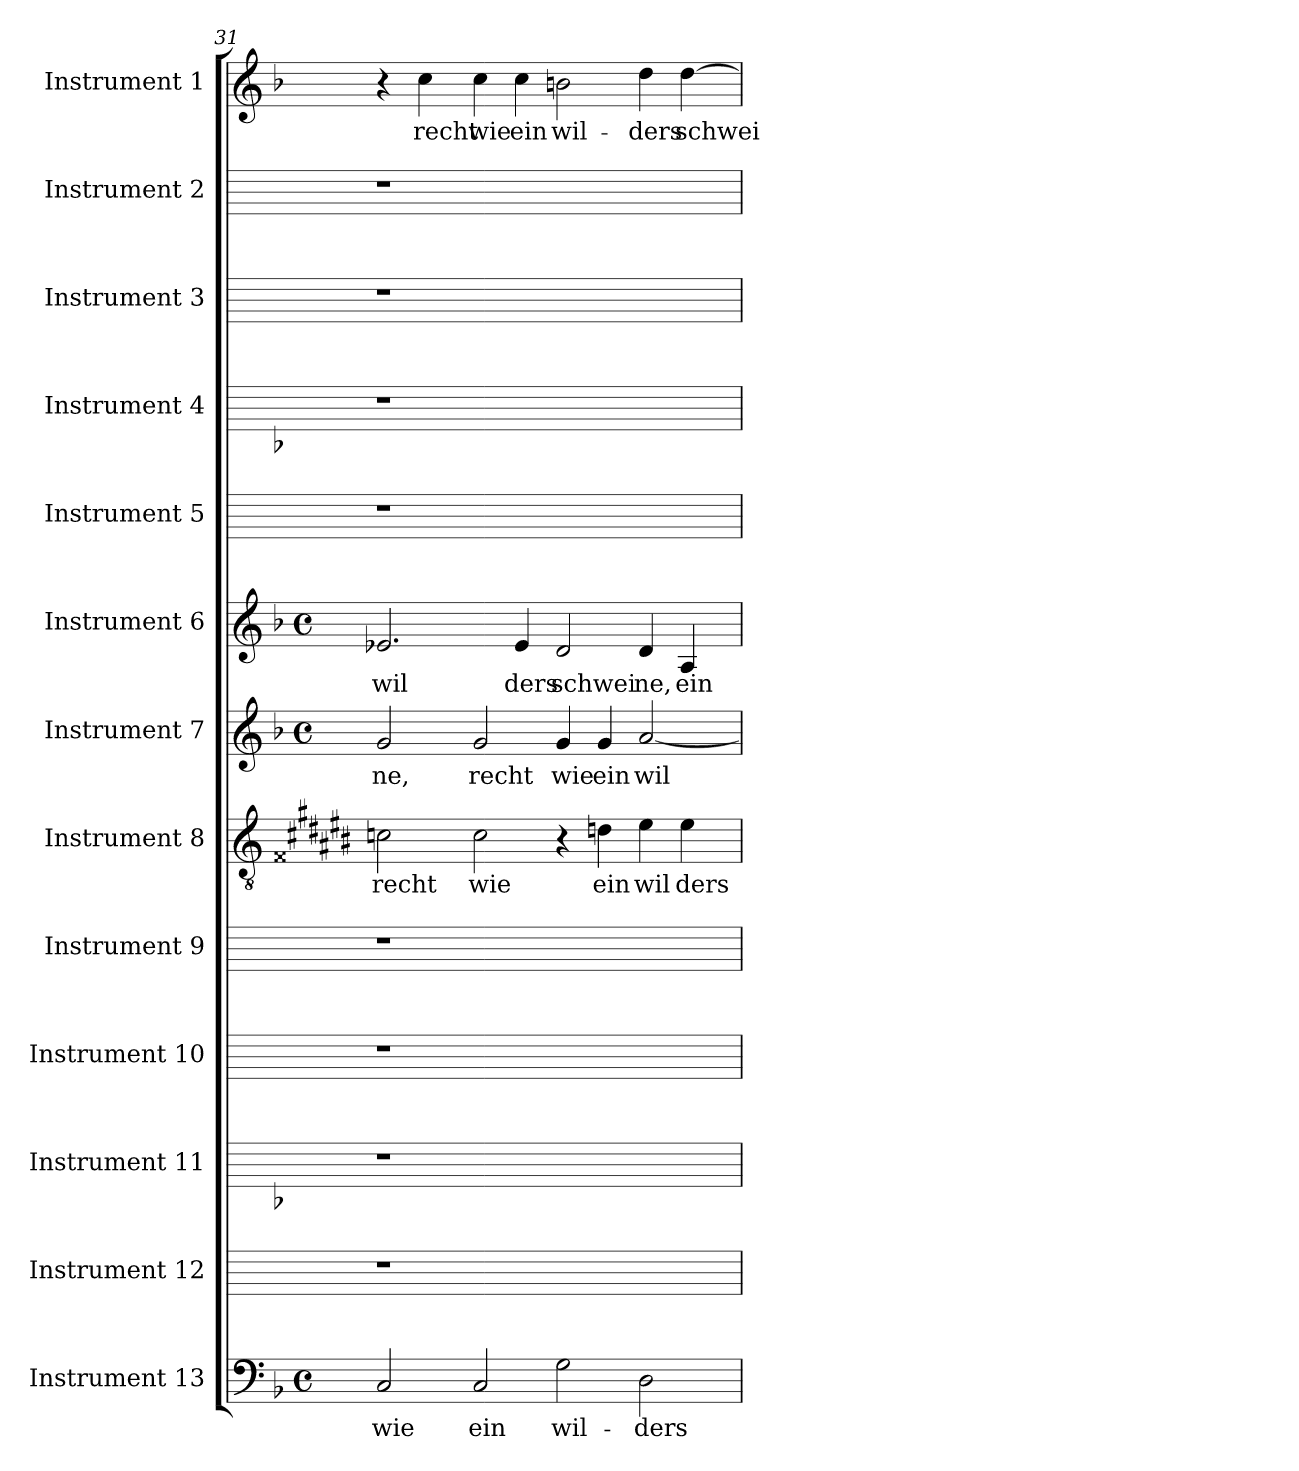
**kern	**text	**kern	**kern	**kern	**kern	**kern	**text	**kern	**text	**kern	**text	**kern	**kern	**kern	**kern	**kern	**text
*part13	*part13	*part12	*part11	*part10	*part9	*part8	*part8	*part7	*part7	*part6	*part6	*part5	*part4	*part3	*part2	*part1	*part1
*staff13	*staff13	*staff12	*staff11	*staff10	*staff9	*staff8	*staff8	*staff7	*staff7	*staff6	*staff6	*staff5	*staff4	*staff3	*staff2	*staff1	*staff1
*I"Instrument 13	*	*I"Instrument 12	*I"Instrument 11	*I"Instrument 10	*I"Instrument 9	*I"Instrument 8	*	*I"Instrument 7	*	*I"Instrument 6	*	*I"Instrument 5	*I"Instrument 4	*I"Instrument 3	*I"Instrument 2	*I"Instrument 1	*
*clefF4	*	*	*	*	*	*clefGv2	*	*clefG2	*	*clefG2	*	*	*	*	*	*clefG2	*
*ITrd-3c-5	*	*ITrd-2c-3	*ITrd1c2	*ITrd-2c-3	*ITrd-2c-3	*ITrd-2c-3	*	*ITrd-3c-5	*	*	*	*ITrd-2c-3	*ITrd1c2	*ITrd-2c-3	*ITrd-2c-3	*ITrd1c2	*
*k[b-e-]	*	*	*k[b-e-a-]	*	*	*k[f##c#g#d#a#e#b#]	*	*k[b-e-]	*	*k[b-]	*	*	*k[b-e-a-]	*	*	*k[b-e-a-]	*
*B-:	*	*	*E-:	*	*	*G#:	*	*B-:	*	*F:	*	*	*E-:	*	*	*E-:	*
*M4/4	*	*	*	*	*	*	*	*M4/4	*	*M4/4	*	*	*	*	*	*	*
*met(c)	*	*	*	*	*	*	*	*met(c)	*	*met(c)	*	*	*	*	*	*	*
=31	=31	=31	=31	=31	=31	=31	=31	=31	=31	=31	=31	=31	=31	=31	=31	=31	=31
!	!LO:LY:b:cj	!	!	!	!	!	!LO:LY:b:cj	!	!LO:LY:b:cj	!	!LO:LY:b:cj	!	!	!	!	!	!
2F/	wie	1r	1r	1r	1r	2e-\	recht	2cc/	ne,	2.e-X/	wil	1r	1r	1r	1r	4r	.
!	!	!	!	!	!	!	!	!	!	!	!	!	!	!	!	!	!LO:LY:b:cj
.	.	.	.	.	.	.	.	.	.	.	.	.	.	.	.	4b-\	recht
!	!LO:LY:b:cj	!	!	!	!	!	!LO:LY:b:cj	!	!LO:LY:b:cj	!	!	!	!	!	!	!	!LO:LY:b:cj
2F/	ein	.	.	.	.	2e-\	wie	2cc/	recht	.	.	.	.	.	.	4b-\	wie
!	!	!	!	!	!	!	!	!	!	!	!LO:LY:b:cj	!	!	!	!	!	!LO:LY:b:cj
.	.	.	.	.	.	.	.	.	.	4e-/	ders	.	.	.	.	4b-\	ein
!	!LO:LY:b:cj	!	!	!	!	!	!	!	!LO:LY:b:cj	!	!LO:LY:b:cj	!	!	!	!	!	!LO:LY:b:cj
2c\	wil-	1ryy	1ryy	1ryy	1ryy	4r	.	4cc/	wie	2d/	schwei	1ryy	1ryy	1ryy	1ryy	2an\	wil-
!	!	!	!	!	!	!	!LO:LY:b:cj	!	!LO:LY:b:cj	!	!	!	!	!	!	!	!
.	.	.	.	.	.	4f\	ein	4cc/	ein	.	.	.	.	.	.	.	.
!	!LO:LY:b:cj	!	!	!	!	!	!LO:LY:b:cj	!	!LO:LY:b	!	!LO:LY:b:cj	!	!	!	!	!	!LO:LY:b:cj
2G\	-ders	.	.	.	.	4g#\	wil	[>2dd/	wil	4d/	ne,	.	.	.	.	4cc\	-ders
!	!	!	!	!	!	!	!LO:LY:b:cj	!	!	!	!LO:LY:b:cj	!	!	!	!	!	!LO:LY:b
.	.	.	.	.	.	4g#\	ders	.	.	4A/	ein	.	.	.	.	[<4cc\	schwei-
=	=	=	=	=	=	=	=	=	=	=	=	=	=	=	=	=	=
*-	*-	*-	*-	*-	*-	*-	*-	*-	*-	*-	*-	*-	*-	*-	*-	*-	*-
